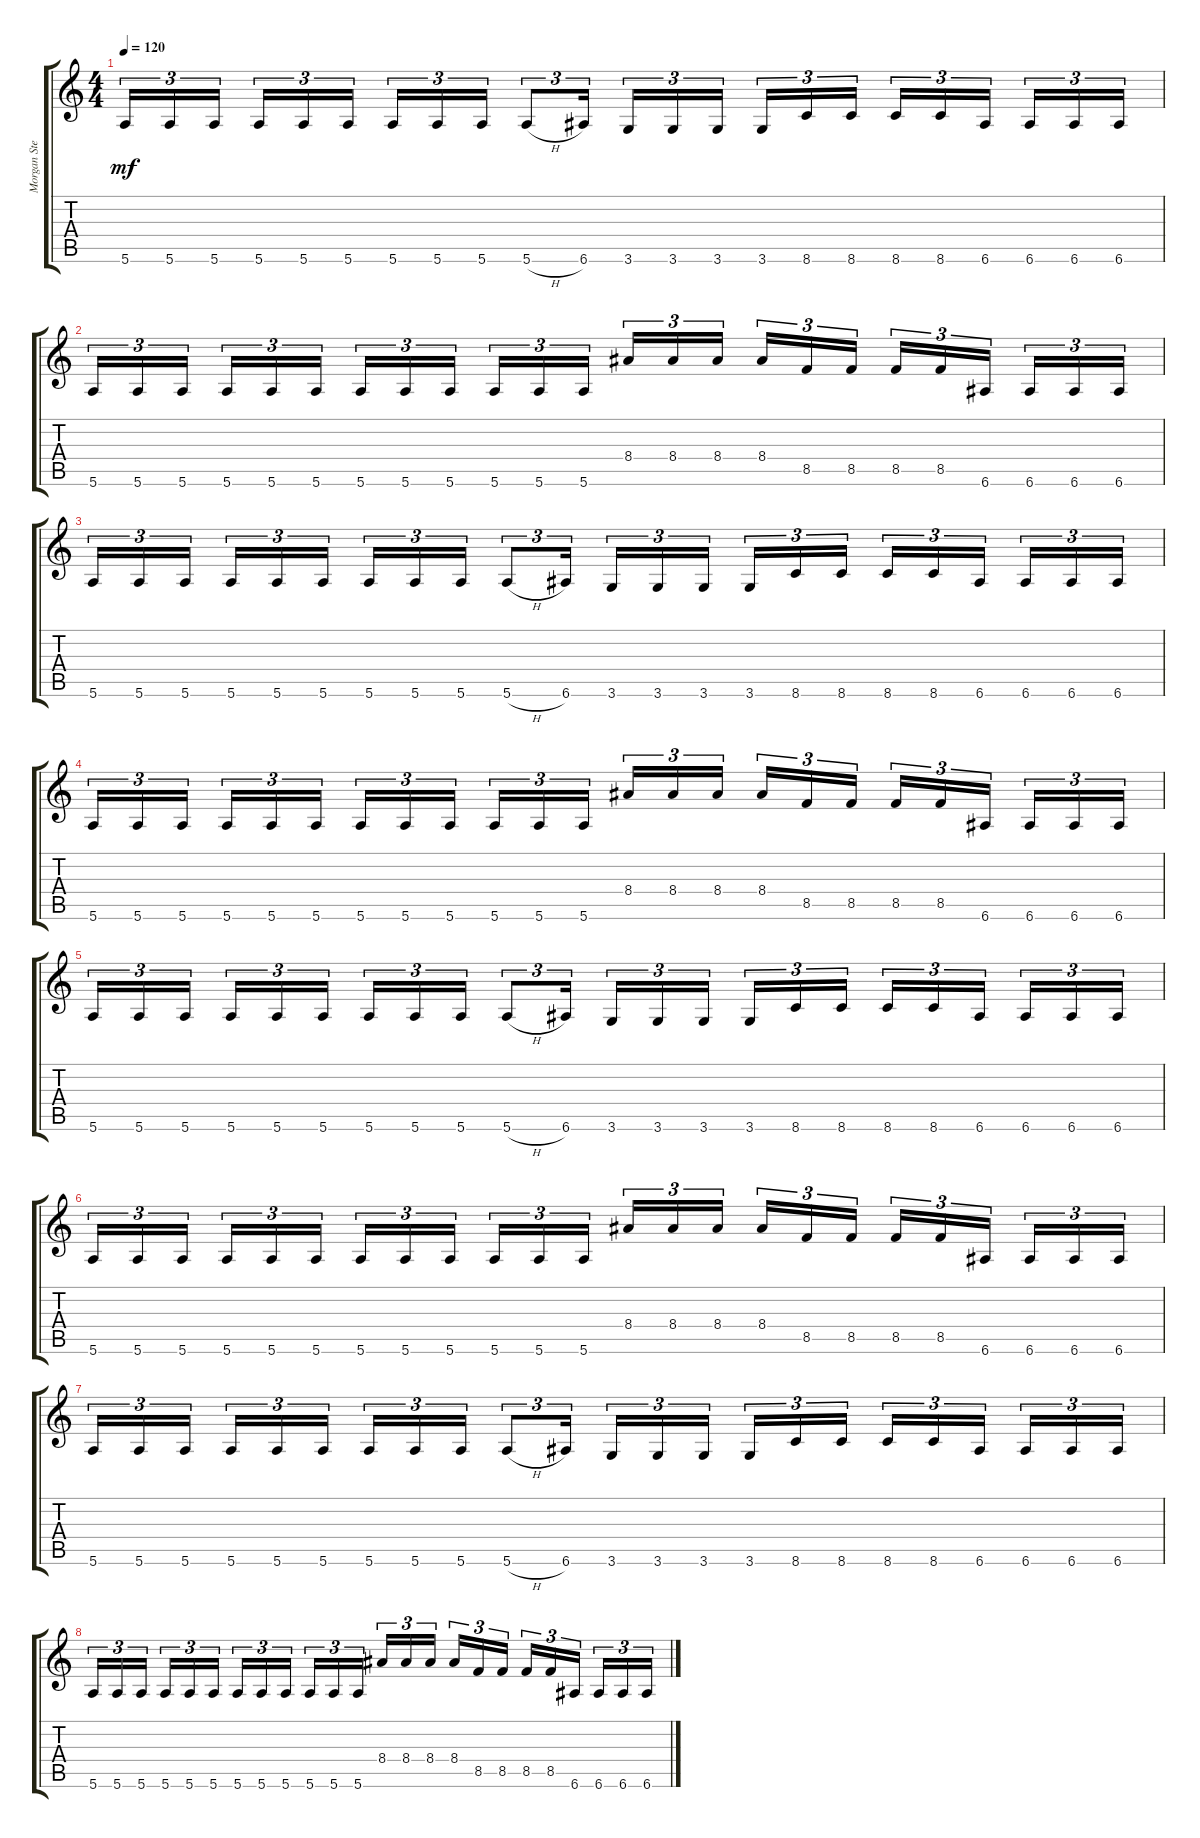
\track ("Morgan Steinmeyer Hakansson" "Morgan Ste") {instrument distortionguitar}
\staff {score tabs}
\tuning (E4 B3 G3 D3 A2 E2) {hide}
\ts (4 4)
\tempo 120
\clef g2
\ks c
5.6.16{tu (3 2) dy mf} 5.6.16{tu (3 2)} 5.6.16{tu (3 2) beam splitsecondary} 5.6.16{tu (3 2)} 5.6.16{tu (3 2)} 5.6.16{tu (3 2)} 5.6.16{tu (3 2)} 5.6.16{tu (3 2)} 5.6.16{tu (3 2)} 5.6{h}.8{tu (3 2)} 6.6.16{tu (3 2)} 3.6.16{tu (3 2)} 3.6.16{tu (3 2)} 3.6.16{tu (3 2) beam splitsecondary} 3.6.16{tu (3 2)} 8.6.16{tu (3 2)} 8.6.16{tu (3 2)} 8.6.16{tu (3 2)} 8.6.16{tu (3 2)} 6.6.16{tu (3 2) beam splitsecondary} 6.6.16{tu (3 2)} 6.6.16{tu (3 2)} 6.6.16{tu (3 2)} |
5.6.16{tu (3 2)} 5.6.16{tu (3 2)} 5.6.16{tu (3 2) beam splitsecondary} 5.6.16{tu (3 2)} 5.6.16{tu (3 2)} 5.6.16{tu (3 2)} 5.6.16{tu (3 2)} 5.6.16{tu (3 2)} 5.6.16{tu (3 2) beam splitsecondary} 5.6.16{tu (3 2)} 5.6.16{tu (3 2)} 5.6.16{tu (3 2)} 8.4.16{tu (3 2)} 8.4.16{tu (3 2)} 8.4.16{tu (3 2) beam splitsecondary} 8.4.16{tu (3 2)} 8.5.16{tu (3 2)} 8.5.16{tu (3 2)} 8.5.16{tu (3 2)} 8.5.16{tu (3 2)} 6.6.16{tu (3 2) beam splitsecondary} 6.6.16{tu (3 2)} 6.6.16{tu (3 2)} 6.6.16{tu (3 2)} |
5.6.16{tu (3 2)} 5.6.16{tu (3 2)} 5.6.16{tu (3 2) beam splitsecondary} 5.6.16{tu (3 2)} 5.6.16{tu (3 2)} 5.6.16{tu (3 2)} 5.6.16{tu (3 2)} 5.6.16{tu (3 2)} 5.6.16{tu (3 2)} 5.6{h}.8{tu (3 2)} 6.6.16{tu (3 2)} 3.6.16{tu (3 2)} 3.6.16{tu (3 2)} 3.6.16{tu (3 2) beam splitsecondary} 3.6.16{tu (3 2)} 8.6.16{tu (3 2)} 8.6.16{tu (3 2)} 8.6.16{tu (3 2)} 8.6.16{tu (3 2)} 6.6.16{tu (3 2) beam splitsecondary} 6.6.16{tu (3 2)} 6.6.16{tu (3 2)} 6.6.16{tu (3 2)} |
5.6.16{tu (3 2)} 5.6.16{tu (3 2)} 5.6.16{tu (3 2) beam splitsecondary} 5.6.16{tu (3 2)} 5.6.16{tu (3 2)} 5.6.16{tu (3 2)} 5.6.16{tu (3 2)} 5.6.16{tu (3 2)} 5.6.16{tu (3 2) beam splitsecondary} 5.6.16{tu (3 2)} 5.6.16{tu (3 2)} 5.6.16{tu (3 2)} 8.4.16{tu (3 2)} 8.4.16{tu (3 2)} 8.4.16{tu (3 2) beam splitsecondary} 8.4.16{tu (3 2)} 8.5.16{tu (3 2)} 8.5.16{tu (3 2)} 8.5.16{tu (3 2)} 8.5.16{tu (3 2)} 6.6.16{tu (3 2) beam splitsecondary} 6.6.16{tu (3 2)} 6.6.16{tu (3 2)} 6.6.16{tu (3 2)} |
5.6.16{tu (3 2)} 5.6.16{tu (3 2)} 5.6.16{tu (3 2) beam splitsecondary} 5.6.16{tu (3 2)} 5.6.16{tu (3 2)} 5.6.16{tu (3 2)} 5.6.16{tu (3 2)} 5.6.16{tu (3 2)} 5.6.16{tu (3 2)} 5.6{h}.8{tu (3 2)} 6.6.16{tu (3 2)} 3.6.16{tu (3 2)} 3.6.16{tu (3 2)} 3.6.16{tu (3 2) beam splitsecondary} 3.6.16{tu (3 2)} 8.6.16{tu (3 2)} 8.6.16{tu (3 2)} 8.6.16{tu (3 2)} 8.6.16{tu (3 2)} 6.6.16{tu (3 2) beam splitsecondary} 6.6.16{tu (3 2)} 6.6.16{tu (3 2)} 6.6.16{tu (3 2)} |
5.6.16{tu (3 2)} 5.6.16{tu (3 2)} 5.6.16{tu (3 2) beam splitsecondary} 5.6.16{tu (3 2)} 5.6.16{tu (3 2)} 5.6.16{tu (3 2)} 5.6.16{tu (3 2)} 5.6.16{tu (3 2)} 5.6.16{tu (3 2) beam splitsecondary} 5.6.16{tu (3 2)} 5.6.16{tu (3 2)} 5.6.16{tu (3 2)} 8.4.16{tu (3 2)} 8.4.16{tu (3 2)} 8.4.16{tu (3 2) beam splitsecondary} 8.4.16{tu (3 2)} 8.5.16{tu (3 2)} 8.5.16{tu (3 2)} 8.5.16{tu (3 2)} 8.5.16{tu (3 2)} 6.6.16{tu (3 2) beam splitsecondary} 6.6.16{tu (3 2)} 6.6.16{tu (3 2)} 6.6.16{tu (3 2)} |
5.6.16{tu (3 2)} 5.6.16{tu (3 2)} 5.6.16{tu (3 2) beam splitsecondary} 5.6.16{tu (3 2)} 5.6.16{tu (3 2)} 5.6.16{tu (3 2)} 5.6.16{tu (3 2)} 5.6.16{tu (3 2)} 5.6.16{tu (3 2)} 5.6{h}.8{tu (3 2)} 6.6.16{tu (3 2)} 3.6.16{tu (3 2)} 3.6.16{tu (3 2)} 3.6.16{tu (3 2) beam splitsecondary} 3.6.16{tu (3 2)} 8.6.16{tu (3 2)} 8.6.16{tu (3 2)} 8.6.16{tu (3 2)} 8.6.16{tu (3 2)} 6.6.16{tu (3 2) beam splitsecondary} 6.6.16{tu (3 2)} 6.6.16{tu (3 2)} 6.6.16{tu (3 2)} |
5.6.16{tu (3 2)} 5.6.16{tu (3 2)} 5.6.16{tu (3 2) beam splitsecondary} 5.6.16{tu (3 2)} 5.6.16{tu (3 2)} 5.6.16{tu (3 2)} 5.6.16{tu (3 2)} 5.6.16{tu (3 2)} 5.6.16{tu (3 2) beam splitsecondary} 5.6.16{tu (3 2)} 5.6.16{tu (3 2)} 5.6.16{tu (3 2)} 8.4.16{tu (3 2)} 8.4.16{tu (3 2)} 8.4.16{tu (3 2) beam splitsecondary} 8.4.16{tu (3 2)} 8.5.16{tu (3 2)} 8.5.16{tu (3 2)} 8.5.16{tu (3 2)} 8.5.16{tu (3 2)} 6.6.16{tu (3 2) beam splitsecondary} 6.6.16{tu (3 2)} 6.6.16{tu (3 2)} 6.6.16{tu (3 2)}
